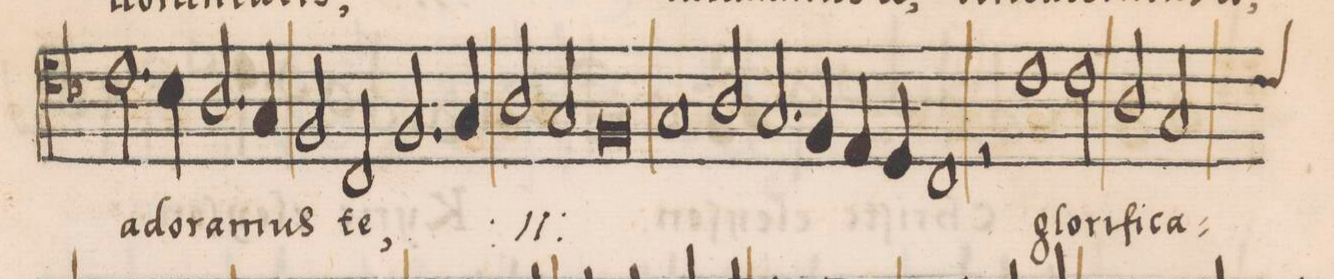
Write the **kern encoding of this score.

**kern	**text
*I"TENOR	*
*clefC4	*
*k[b-]	*
*met(C|)	*
*M2/1	*
2.c\	a-
4B-\	-do-
=15-	=15-
2.A/	-ra-
4G/	-mus
2F/	.
2C/	te,
=16-	=16-
*	*ij
2.F/	a-
4G/	.
2A/	.
2G/	-do-
=17-	=17-
0F/	-ra-
=18-	=18-
1G/	-mus
2A/	te
*	*Xij
2.G/	.
=19-	=19-
4F/	.
4E/	.
4D/	.
1C/	.
=20-	=20-
2r	.
1c\	glo-
2c\	-ri-
=21-	=21-
2A/	-fi-
*custos:c	*
2G/	-ca-
*-	*-
